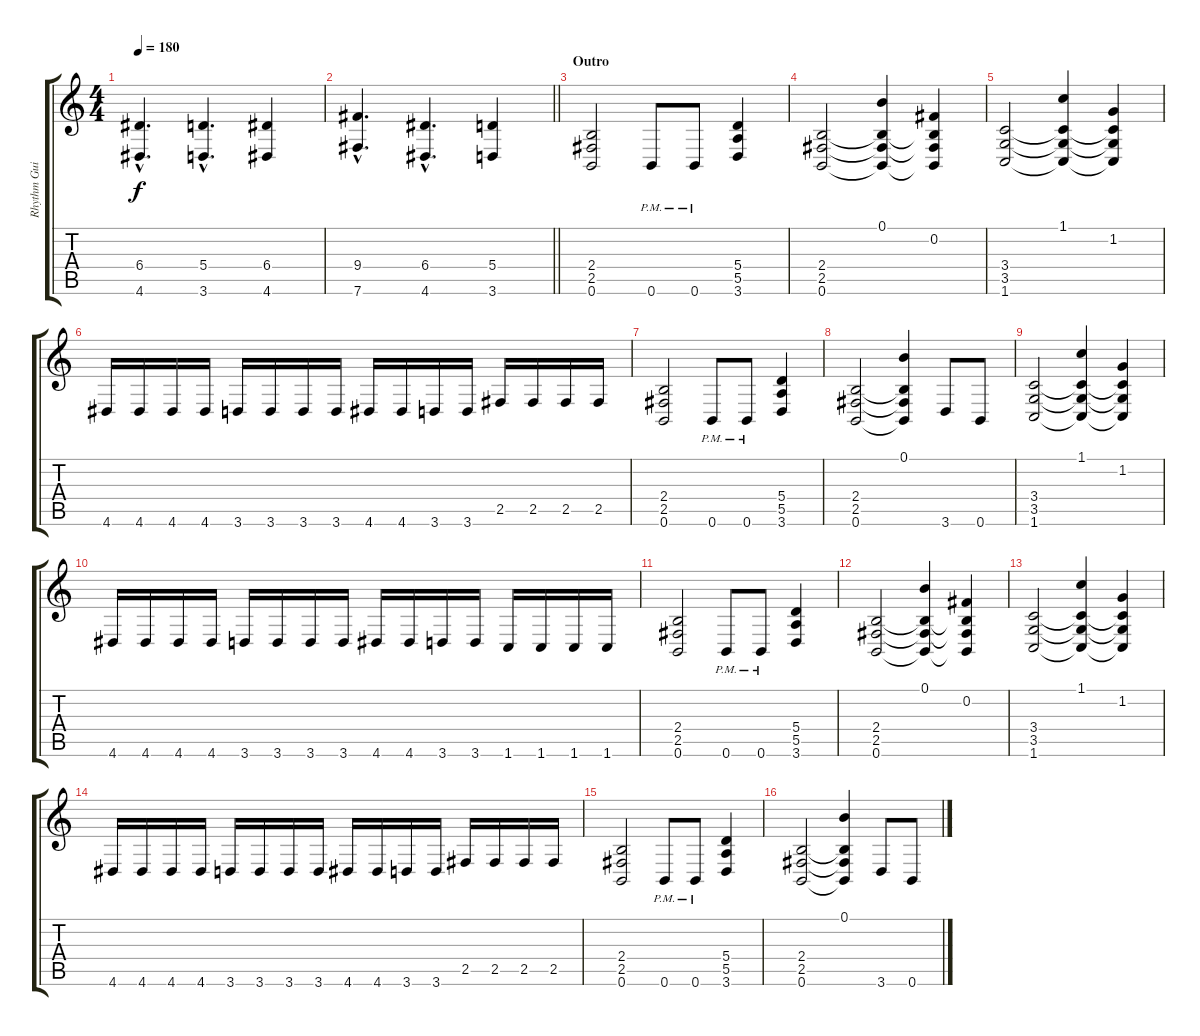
\track ("Rhythm Guitar I" "Rhythm Gui") {instrument distortionguitar}
\staff {score tabs}
\tuning (B3 Gb3 D3 A2 E2 B1) {hide}
\ts (4 4)
\tempo 180
\clef g2
\ks c
(6.4{hac} 4.6{hac}).4{d dy f} (5.4{hac} 3.6{hac}).4{d} (6.4 4.6).4 |
\barLineRight lightlight
(9.4{hac} 7.6{hac}).4{d} (6.4{hac} 4.6{hac}).4{d} (5.4 3.6).4 |
\section ("" "Outro")
(2.4 2.5 0.6).2 0.6{pm}.8 0.6{pm}.8 (5.4 5.5 3.6).4 |
(2.4 2.5 0.6).2 (0.1 2.4{t} 2.5{t} 0.6{t}).4 (0.2 2.4{t} 2.5{t} 0.6{t}).4 |
(3.4 3.5 1.6).2 (1.1 3.4{t} 3.5{t} 1.6{t}).4 (1.2 3.4{t} 3.5{t} 1.6{t}).4 |
4.6.16 4.6.16 4.6.16 4.6.16 3.6.16 3.6.16 3.6.16 3.6.16 4.6.16 4.6.16 3.6.16 3.6.16 2.5.16 2.5.16 2.5.16 2.5.16 |
(2.4 2.5 0.6).2 0.6{pm}.8 0.6{pm}.8 (5.4 5.5 3.6).4 |
(2.4 2.5 0.6).2 (0.1 2.4{t} 2.5{t} 0.6{t}).4 3.6.8 0.6.8 |
(3.4 3.5 1.6).2 (1.1 3.4{t} 3.5{t} 1.6{t}).4 (1.2 3.4{t} 3.5{t} 1.6{t}).4 |
4.6.16 4.6.16 4.6.16 4.6.16 3.6.16 3.6.16 3.6.16 3.6.16 4.6.16 4.6.16 3.6.16 3.6.16 1.6.16 1.6.16 1.6.16 1.6.16 |
(2.4 2.5 0.6).2 0.6{pm}.8 0.6{pm}.8 (5.4 5.5 3.6).4 |
(2.4 2.5 0.6).2 (0.1 2.4{t} 2.5{t} 0.6{t}).4 (0.2 2.4{t} 2.5{t} 0.6{t}).4 |
(3.4 3.5 1.6).2 (1.1 3.4{t} 3.5{t} 1.6{t}).4 (1.2 3.4{t} 3.5{t} 1.6{t}).4 |
4.6.16 4.6.16 4.6.16 4.6.16 3.6.16 3.6.16 3.6.16 3.6.16 4.6.16 4.6.16 3.6.16 3.6.16 2.5.16 2.5.16 2.5.16 2.5.16 |
(2.4 2.5 0.6).2 0.6{pm}.8 0.6{pm}.8 (5.4 5.5 3.6).4 |
(2.4 2.5 0.6).2 (0.1 2.4{t} 2.5{t} 0.6{t}).4 3.6.8 0.6.8
